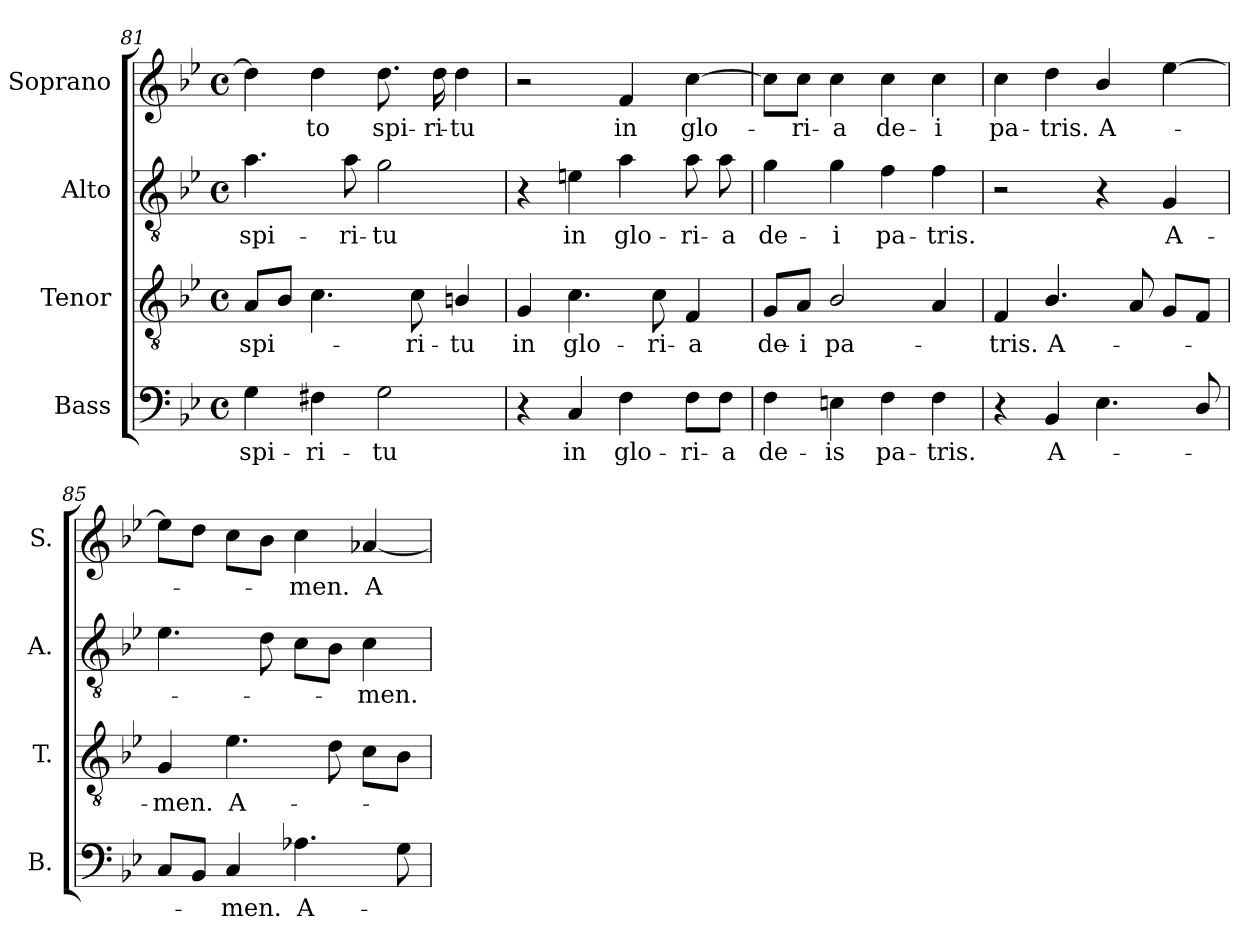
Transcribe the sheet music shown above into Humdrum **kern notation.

**kern	**text	**kern	**text	**kern	**text	**kern	**text
*part4	*part4	*part3	*part3	*part2	*part2	*part1	*part1
*staff4	*staff4	*staff3	*staff3	*staff2	*staff2	*staff1	*staff1
*I"Bass	*	*I"Tenor	*	*I"Alto	*	*I"Soprano	*
*I'B.	*	*I'T.	*	*I'A.	*	*I'S.	*
*clefF4	*	*clefGv2	*	*clefGv2	*	*clefG2	*
*	*	*ITrd7c12	*	*ITrd7c12	*	*	*
*k[b-e-]	*	*k[b-e-]	*	*k[b-e-]	*	*k[b-e-]	*
*B-:	*	*B-:	*	*B-:	*	*B-:	*
*M4/4	*	*M4/4	*	*M4/4	*	*M4/4	*
*met(c)	*	*met(c)	*	*met(c)	*	*met(c)	*
=81	=81	=81	=81	=81	=81	=81	=81
!	!LO:LY:b:color=#000000	!	!	!	!	!	!
!	!	!	!LO:LY:b:color=#000000	!	!	!	!
!	!	!	!	!	!LO:LY:b:color=#000000	!	!
4Gi\	spi-	8AAi/L	spi-	4.Ai\	spi-	4ddi\]	.
.	.	8BB-i/J	.	.	.	.	.
!	!LO:LY:b:color=#000000	!	!	!	!	!	!
!	!	!	!	!	!	!	!LO:LY:b:color=#000000
4F#Xi\	-ri-	4.Ci\	.	.	.	4ddi\	-to
!	!	!	!	!	!LO:LY:b:color=#000000	!	!
.	.	.	.	8Ai\	-ri-	.	.
!	!LO:LY:b:color=#000000	!	!	!	!	!	!
!	!	!	!	!	!LO:LY:b:color=#000000	!	!
!	!	!	!	!	!	!	!LO:LY:b:color=#000000
2Gi\	-tu	.	.	2Gi\	-tu	8.ddi\	spi-
!	!	!	!LO:LY:b:color=#000000	!	!	!	!
.	.	8Ci\	-ri-	.	.	.	.
!	!	!	!	!	!	!	!LO:LY:b:color=#000000
.	.	.	.	.	.	16ddi\	-ri-
!	!	!	!LO:LY:b:color=#000000	!	!	!	!
!	!	!	!	!	!	!	!LO:LY:b:color=#000000
.	.	4BBni/	-tu	.	.	4ddi\	-tu
=82	=82	=82	=82	=82	=82	=82	=82
!	!	!	!LO:LY:b:color=#000000	!	!	!	!
4r	.	4GGi/	in	4r	.	2r	.
!	!LO:LY:b:color=#000000	!	!	!	!	!	!
!	!	!	!LO:LY:b:color=#000000	!	!	!	!
!	!	!	!	!	!LO:LY:b:color=#000000	!	!
4Ci/	in	4.Ci\	glo-	4Eni\	in	.	.
!	!LO:LY:b:color=#000000	!	!	!	!	!	!
!	!	!	!	!	!LO:LY:b:color=#000000	!	!
!	!	!	!	!	!	!	!LO:LY:b:color=#000000
4Fi\	glo-	.	.	4Ai\	glo-	4fi/	in
!	!	!	!LO:LY:b:color=#000000	!	!	!	!
.	.	8Ci\	-ri-	.	.	.	.
!	!LO:LY:b:color=#000000	!	!	!	!	!	!
!	!	!	!LO:LY:b:color=#000000	!	!	!	!
!	!	!	!	!	!LO:LY:b:color=#000000	!	!
!	!	!	!	!	!	!	!LO:LY:b:color=#000000
8Fi\L	-ri-	4FFi/	-a	8Ai\	-ri-	[4cci\	glo-
!	!LO:LY:b:color=#000000	!	!	!	!	!	!
!	!	!	!	!	!LO:LY:b:color=#000000	!	!
8Fi\J	-a	.	.	8Ai\	-a	.	.
!!LO:LB:g=z
=83	=83	=83	=83	=83	=83	=83	=83
!	!LO:LY:b:color=#000000	!	!	!	!	!	!
!	!	!	!LO:LY:b:color=#000000	!	!	!	!
!	!	!	!	!	!LO:LY:b:color=#000000	!	!
4Fi\	de-	8GGi/L	de-	4Gi\	de-	8cci\L]	.
!	!	!	!LO:LY:b:color=#000000	!	!	!	!
!	!	!	!	!	!	!	!LO:LY:b:color=#000000
.	.	8AAi/J	-i	.	.	8cci\J	-ri-
!	!LO:LY:b:color=#000000	!	!	!	!	!	!
!	!	!	!LO:LY:b:color=#000000	!	!	!	!
!	!	!	!	!	!LO:LY:b:color=#000000	!	!
!	!	!	!	!	!	!	!LO:LY:b:color=#000000
4Eni\	-is	2BB-i/	pa-	4Gi\	-i	4cci\	-a
!	!LO:LY:b:color=#000000	!	!	!	!	!	!
!	!	!	!	!	!LO:LY:b:color=#000000	!	!
!	!	!	!	!	!	!	!LO:LY:b:color=#000000
4Fi\	pa-	.	.	4Fi\	pa-	4cci\	de-
!	!LO:LY:b:color=#000000	!	!	!	!	!	!
!	!	!	!	!	!LO:LY:b:color=#000000	!	!
!	!	!	!	!	!	!	!LO:LY:b:color=#000000
4Fi\	-tris.	4AAi/	.	4Fi\	-tris.	4cci\	-i
=84	=84	=84	=84	=84	=84	=84	=84
!	!	!	!LO:LY:b:color=#000000	!	!	!	!
!	!	!	!	!	!	!	!LO:LY:b:color=#000000
4r	.	4FFi/	-tris.	2r	.	4cci\	pa-
!	!LO:LY:b:color=#000000	!	!	!	!	!	!
!	!	!	!LO:LY:b:color=#000000	!	!	!	!
!	!	!	!	!	!	!	!LO:LY:b:color=#000000
4BB-i/	A-	4.BB-i/	A-	.	.	4ddi\	-tris.
!	!	!	!	!	!	!	!LO:LY:b:color=#000000
4.E-i\	.	.	.	4r	.	4b-i/	A-
.	.	8AAi/	.	.	.	.	.
!	!	!	!	!	!LO:LY:b:color=#000000	!	!
.	.	8GGi/L	.	4GGi/	A-	[4ee-i\	.
8Di/	.	8FFi/J	.	.	.	.	.
=85	=85	=85	=85	=85	=85	=85	=85
!	!	!	!LO:LY:b:color=#000000	!	!	!	!
8Ci/L	.	4GGi/	-men.	4.E-i\	.	8ee-i\L]	.
8BB-i/J	.	.	.	.	.	8ddi\J	.
!	!LO:LY:b:color=#000000	!	!	!	!	!	!
!	!	!	!LO:LY:b:color=#000000	!	!	!	!
4Ci/	-men.	4.E-i\	A-	.	.	8cci\L	.
.	.	.	.	8Di\	.	8b-i\J	.
!	!LO:LY:b:color=#000000	!	!	!	!	!	!
!	!	!	!	!	!	!	!LO:LY:b:color=#000000
4.A-Xi\	A-	.	.	8Ci\L	.	4cci\	-men.
.	.	8Di\	.	8BB-i\J	.	.	.
!	!	!	!	!	!LO:LY:b:color=#000000	!	!
!	!	!	!	!	!	!	!LO:LY:b:color=#000000
.	.	8Ci\L	.	4Ci\	-men.	[4a-Xi/	A-
8Gi\	.	8BB-i\J	.	.	.	.	.
=	=	=	=	=	=	=	=
*-	*-	*-	*-	*-	*-	*-	*-
